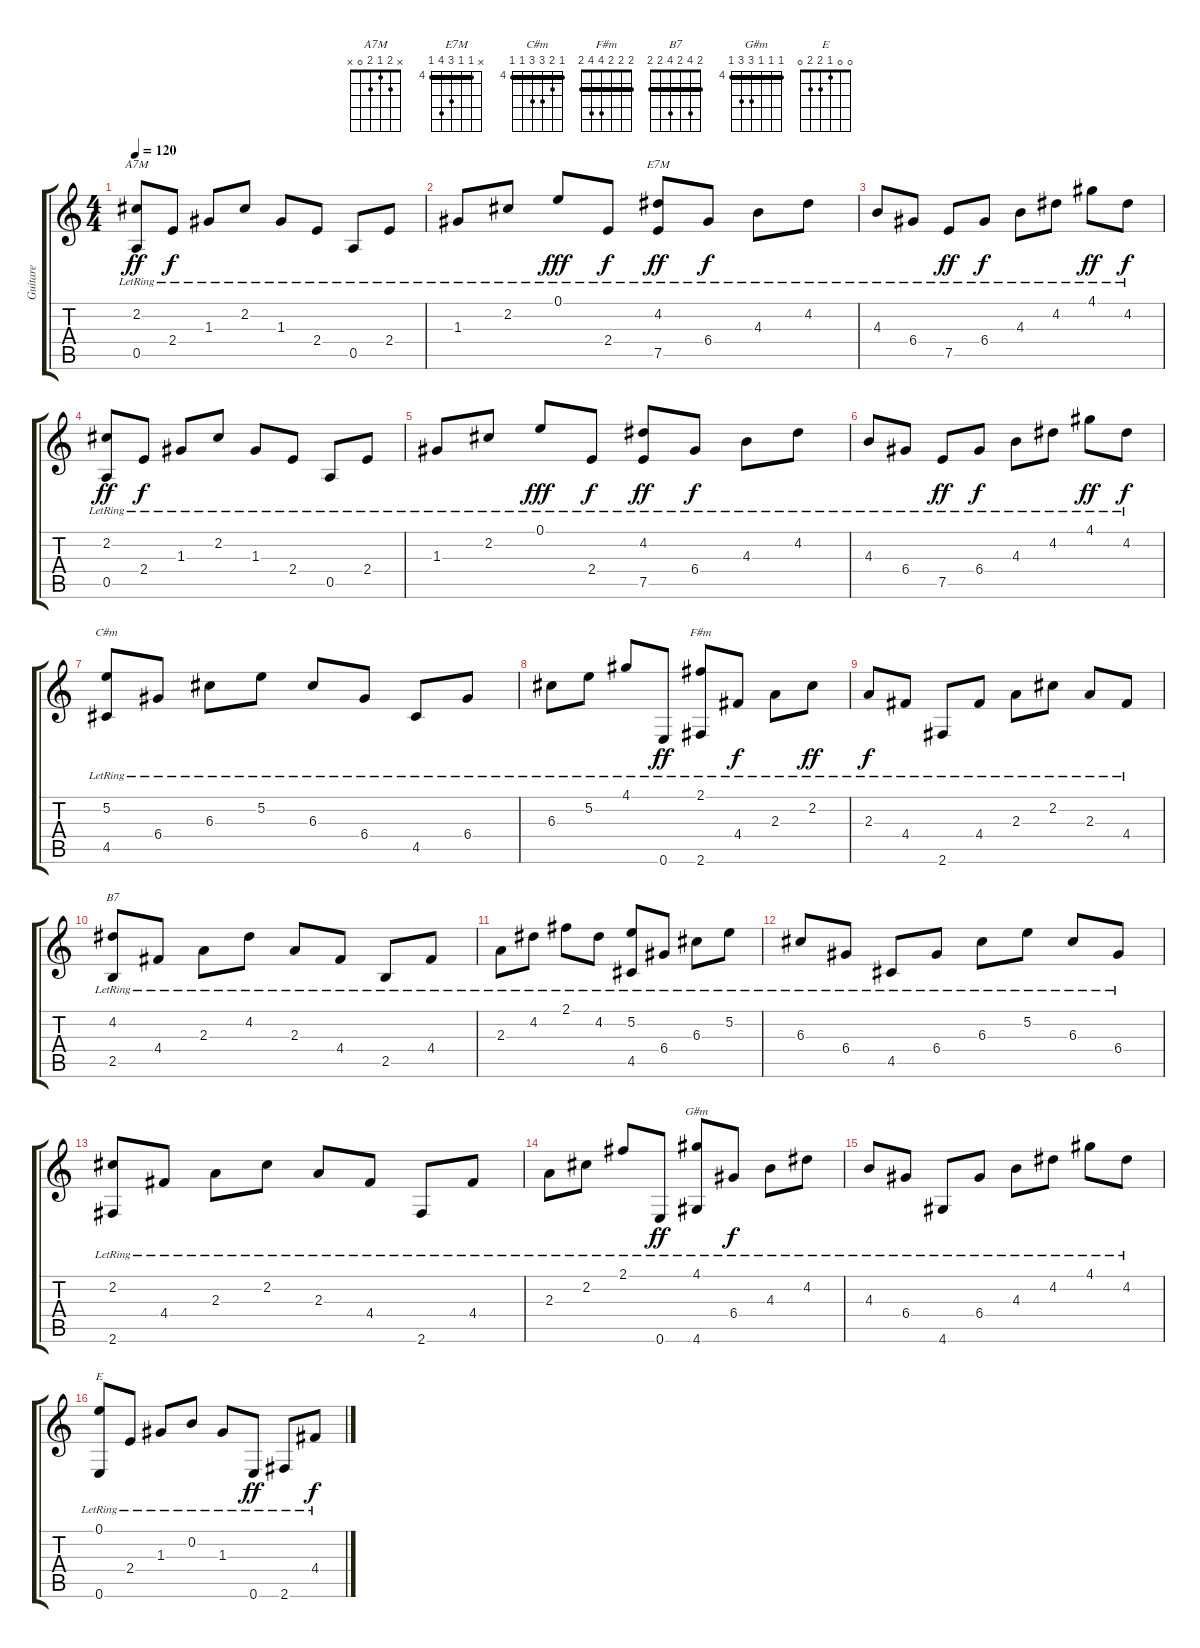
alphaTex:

\track ("Guitare" "Guitare") {instrument acousticguitarnylon}
\staff {score tabs}
\tuning (E4 B3 G3 D3 A2 E2) {hide}
\chord ("A7M" x 2 1 2 0 x)
\chord ("E7M" x 4 4 6 7 4) {firstfret 4 barre 4}
\chord ("C#m" 4 5 6 6 4 4) {firstfret 4 barre 4}
\chord ("F#m" 2 2 2 4 4 2) {barre 2}
\chord ("B7" 2 4 2 4 2 2) {barre 2}
\chord ("G#m" 4 4 4 6 6 4) {firstfret 4 barre 4}
\chord ("E" 0 0 1 2 2 0)
\ts (4 4)
\tempo 120
\clef g2
\ks c
(2.2{lr} 0.5{lr}).8{ch "A7M" dy ff} 2.4{lr}.8{dy f} 1.3{lr}.8 2.2{lr}.8 1.3{lr}.8 2.4{lr}.8 0.5{lr}.8 2.4{lr}.8 |
1.3{lr}.8 2.2{lr}.8 0.1{lr}.8{dy fff} 2.4{lr}.8{dy f} (4.2{lr} 7.5{lr}).8{ch "E7M" dy ff} 6.4{lr}.8{dy f} 4.3{lr}.8 4.2{lr}.8 |
4.3{lr}.8 6.4{lr}.8 7.5{lr}.8{dy ff} 6.4{lr}.8{dy f} 4.3{lr}.8 4.2{lr}.8 4.1{lr}.8{dy ff} 4.2{lr}.8{dy f} |
(2.2{lr} 0.5{lr}).8{dy ff} 2.4{lr}.8{dy f} 1.3{lr}.8 2.2{lr}.8 1.3{lr}.8 2.4{lr}.8 0.5{lr}.8 2.4{lr}.8 |
1.3{lr}.8 2.2{lr}.8 0.1{lr}.8{dy fff} 2.4{lr}.8{dy f} (4.2{lr} 7.5{lr}).8{dy ff} 6.4{lr}.8{dy f} 4.3{lr}.8 4.2{lr}.8 |
4.3{lr}.8 6.4{lr}.8 7.5{lr}.8{dy ff} 6.4{lr}.8{dy f} 4.3{lr}.8 4.2{lr}.8 4.1{lr}.8{dy ff} 4.2{lr}.8{dy f} |
(5.2{lr} 4.5{lr}).8{ch "C#m"} 6.4{lr}.8 6.3{lr}.8 5.2{lr}.8 6.3{lr}.8 6.4{lr}.8 4.5{lr}.8 6.4{lr}.8 |
6.3{lr}.8 5.2{lr}.8 4.1{lr}.8 0.6{lr}.8{dy ff} (2.1{lr} 2.6{lr}).8{ch "F#m"} 4.4{lr}.8{dy f} 2.3{lr}.8 2.2{lr}.8{dy ff} |
2.3{lr}.8{dy f} 4.4{lr}.8 2.6{lr}.8 4.4{lr}.8 2.3{lr}.8 2.2{lr}.8 2.3{lr}.8 4.4{lr}.8 |
(4.2{lr} 2.5{lr}).8{ch "B7"} 4.4{lr}.8 2.3{lr}.8 4.2{lr}.8 2.3{lr}.8 4.4{lr}.8 2.5{lr}.8 4.4{lr}.8 |
2.3{lr}.8 4.2{lr}.8 2.1{lr}.8 4.2{lr}.8 (5.2{lr} 4.5{lr}).8 6.4{lr}.8 6.3{lr}.8 5.2{lr}.8 |
6.3{lr}.8 6.4{lr}.8 4.5{lr}.8 6.4{lr}.8 6.3{lr}.8 5.2{lr}.8 6.3{lr}.8 6.4{lr}.8 |
(2.2{lr} 2.6{lr}).8 4.4{lr}.8 2.3{lr}.8 2.2{lr}.8 2.3{lr}.8 4.4{lr}.8 2.6{lr}.8 4.4{lr}.8 |
2.3{lr}.8 2.2{lr}.8 2.1{lr}.8 0.6{lr}.8{dy ff} (4.1{lr} 4.6{lr}).8{ch "G#m"} 6.4{lr}.8{dy f} 4.3{lr}.8 4.2{lr}.8 |
4.3{lr}.8 6.4{lr}.8 4.6{lr}.8 6.4{lr}.8 4.3{lr}.8 4.2{lr}.8 4.1{lr}.8 4.2{lr}.8 |
(0.1{lr} 0.6{lr}).8{ch "E"} 2.4{lr}.8 1.3{lr}.8 0.2{lr}.8 1.3{lr}.8 0.6{lr}.8{dy ff} 2.6{lr}.8 4.4{lr}.8{dy f}
